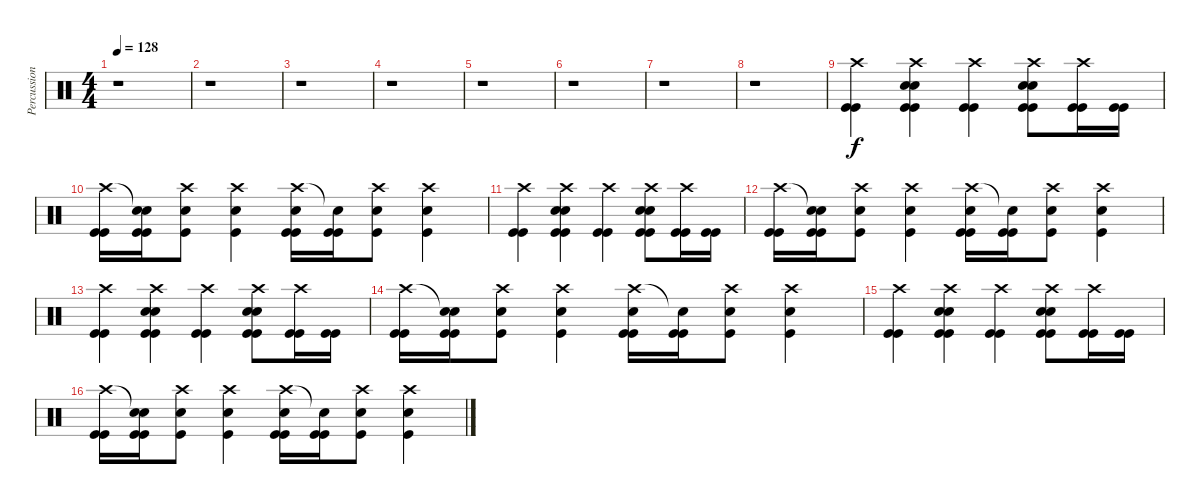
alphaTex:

\track ("Percussions" "Percussion") {instrument percussion}
\staff {score}
\articulation defaults
\ts (4 4)
\tempo 128
\clef neutral
\ks c
r.1{dy f} |
r.1 |
r.1 |
r.1 |
r.1 |
r.1 |
r.1 |
r.1 |
("Crash high (hit)" "Kick (hit)" "Kick (hit)").4 ("Crash high (hit)" "Snare (hit) 2" "Snare (hit) 2" "Kick (hit)" "Kick (hit)").4 ("Crash high (hit)" "Kick (hit)" "Kick (hit)").4 ("Crash high (hit)" "Snare (hit) 2" "Snare (hit) 2" "Kick (hit)" "Kick (hit)").8 ("Crash high (hit)" "Kick (hit)" "Kick (hit)").16 ("Kick (hit)" "Kick (hit)").16 |
("Crash high (hit)" "Kick (hit)" "Kick (hit)").16 ("Snare (hit)"{t} "Snare (hit) 2" "Kick (hit)" "Kick (hit)").16 ("Crash high (hit)" "Snare (hit) 2" "Kick (hit)").8 ("Crash high (hit)" "Snare (hit) 2" "Kick (hit)").4 ("Crash high (hit)" "Snare (hit) 2" "Kick (hit)" "Kick (hit)").16 ("Snare (hit)"{t} "Kick (hit)" "Kick (hit)").16 ("Crash high (hit)" "Snare (hit) 2" "Kick (hit)").8 ("Crash high (hit)" "Snare (hit) 2" "Kick (hit)").4 |
("Crash high (hit)" "Kick (hit)" "Kick (hit)").4 ("Crash high (hit)" "Snare (hit) 2" "Snare (hit) 2" "Kick (hit)" "Kick (hit)").4 ("Crash high (hit)" "Kick (hit)" "Kick (hit)").4 ("Crash high (hit)" "Snare (hit) 2" "Snare (hit) 2" "Kick (hit)" "Kick (hit)").8 ("Crash high (hit)" "Kick (hit)" "Kick (hit)").16 ("Kick (hit)" "Kick (hit)").16 |
("Crash high (hit)" "Kick (hit)" "Kick (hit)").16 ("Snare (hit)"{t} "Snare (hit) 2" "Kick (hit)" "Kick (hit)").16 ("Crash high (hit)" "Snare (hit) 2" "Kick (hit)").8 ("Crash high (hit)" "Snare (hit) 2" "Kick (hit)").4 ("Crash high (hit)" "Snare (hit) 2" "Kick (hit)" "Kick (hit)").16 ("Snare (hit)"{t} "Kick (hit)" "Kick (hit)").16 ("Crash high (hit)" "Snare (hit) 2" "Kick (hit)").8 ("Crash high (hit)" "Snare (hit) 2" "Kick (hit)").4 |
("Crash high (hit)" "Kick (hit)" "Kick (hit)").4 ("Crash high (hit)" "Snare (hit) 2" "Snare (hit) 2" "Kick (hit)" "Kick (hit)").4 ("Crash high (hit)" "Kick (hit)" "Kick (hit)").4 ("Crash high (hit)" "Snare (hit) 2" "Snare (hit) 2" "Kick (hit)" "Kick (hit)").8 ("Crash high (hit)" "Kick (hit)" "Kick (hit)").16 ("Kick (hit)" "Kick (hit)").16 |
("Crash high (hit)" "Kick (hit)" "Kick (hit)").16 ("Snare (hit)"{t} "Snare (hit) 2" "Kick (hit)" "Kick (hit)").16 ("Crash high (hit)" "Snare (hit) 2" "Kick (hit)").8 ("Crash high (hit)" "Snare (hit) 2" "Kick (hit)").4 ("Crash high (hit)" "Snare (hit) 2" "Kick (hit)" "Kick (hit)").16 ("Snare (hit)"{t} "Kick (hit)" "Kick (hit)").16 ("Crash high (hit)" "Snare (hit) 2" "Kick (hit)").8 ("Crash high (hit)" "Snare (hit) 2" "Kick (hit)").4 |
("Crash high (hit)" "Kick (hit)" "Kick (hit)").4 ("Crash high (hit)" "Snare (hit) 2" "Snare (hit) 2" "Kick (hit)" "Kick (hit)").4 ("Crash high (hit)" "Kick (hit)" "Kick (hit)").4 ("Crash high (hit)" "Snare (hit) 2" "Snare (hit) 2" "Kick (hit)" "Kick (hit)").8 ("Crash high (hit)" "Kick (hit)" "Kick (hit)").16 ("Kick (hit)" "Kick (hit)").16 |
("Crash high (hit)" "Kick (hit)" "Kick (hit)").16 ("Snare (hit)"{t} "Snare (hit) 2" "Kick (hit)" "Kick (hit)").16 ("Crash high (hit)" "Snare (hit) 2" "Kick (hit)").8 ("Crash high (hit)" "Snare (hit) 2" "Kick (hit)").4 ("Crash high (hit)" "Snare (hit) 2" "Kick (hit)" "Kick (hit)").16 ("Snare (hit)"{t} "Kick (hit)" "Kick (hit)").16 ("Crash high (hit)" "Snare (hit) 2" "Kick (hit)").8 ("Crash high (hit)" "Snare (hit) 2" "Kick (hit)").4
